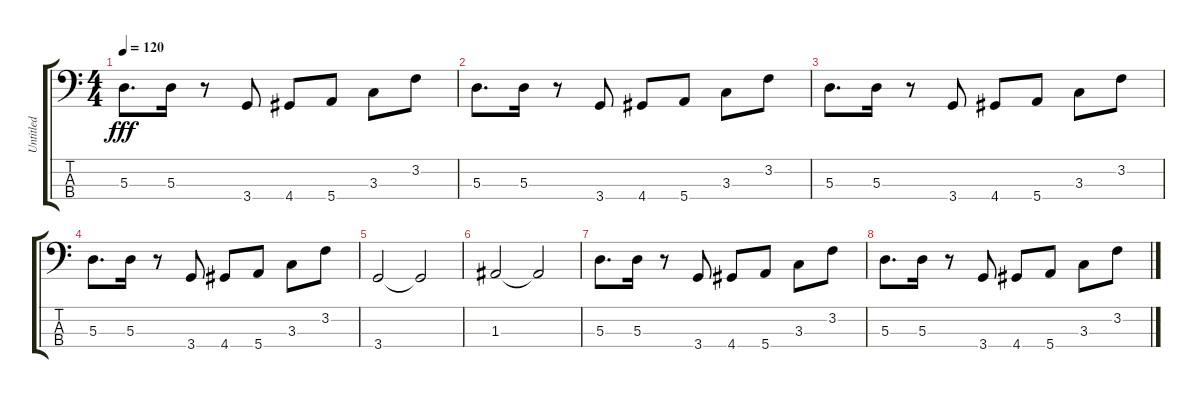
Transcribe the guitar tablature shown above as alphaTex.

\track ("Untitled" "Untitled") {instrument electricbassfinger}
\staff {score tabs}
\tuning (G2 D2 A1 E1) {hide}
\ts (4 4)
\tempo 120
\clef f4
\ks c
5.3.8{d dy fff} 5.3.16 r.8 3.4.8 4.4.8 5.4.8 3.3.8 3.2.8 |
5.3.8{d} 5.3.16 r.8 3.4.8 4.4.8 5.4.8 3.3.8 3.2.8 |
5.3.8{d} 5.3.16 r.8 3.4.8 4.4.8 5.4.8 3.3.8 3.2.8 |
5.3.8{d} 5.3.16 r.8 3.4.8 4.4.8 5.4.8 3.3.8 3.2.8 |
3.4.2 3.4{t}.2 |
1.3.2 1.3{t}.2 |
5.3.8{d} 5.3.16 r.8 3.4.8 4.4.8 5.4.8 3.3.8 3.2.8 |
5.3.8{d} 5.3.16 r.8 3.4.8 4.4.8 5.4.8 3.3.8 3.2.8
